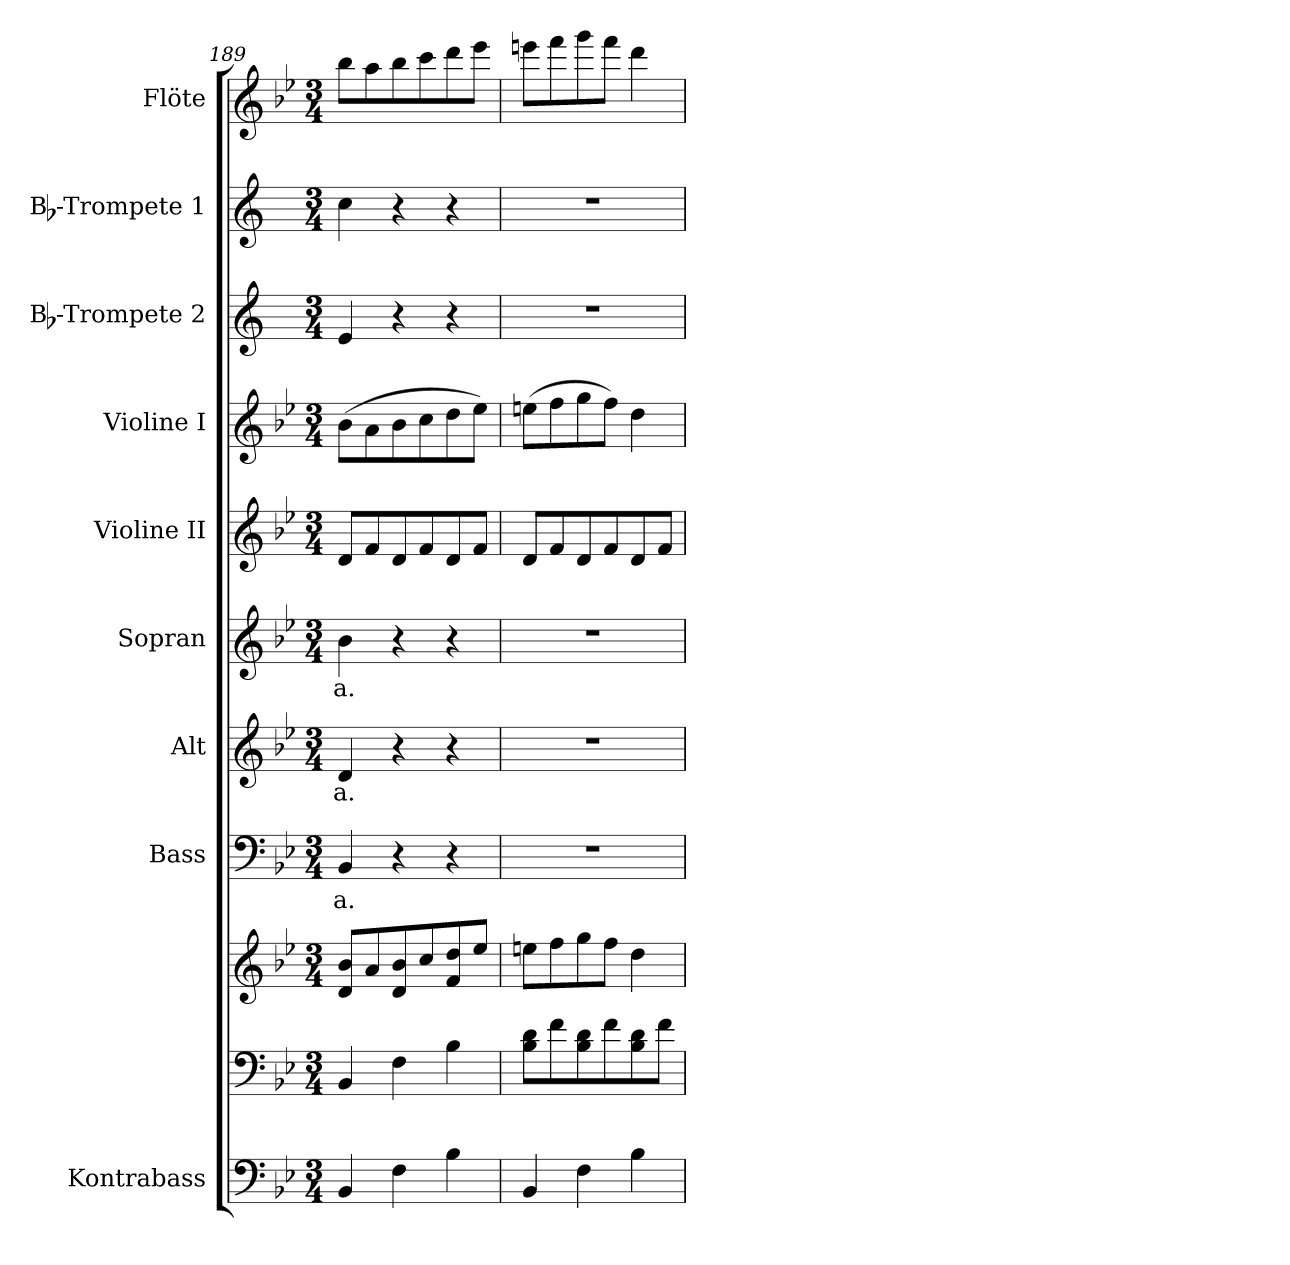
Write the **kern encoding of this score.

**kern	**kern	**kern	**kern	**text	**kern	**text	**kern	**text	**kern	**kern	**kern	**kern	**kern
*part10	*part9	*part9	*part8	*part8	*part7	*part7	*part6	*part6	*part5	*part4	*part3	*part2	*part1
*staff11	*staff10	*staff9	*staff8	*staff8	*staff7	*staff7	*staff6	*staff6	*staff5	*staff4	*staff3	*staff2	*staff1
*I"Kontrabass	*	*	*I"Bass	*	*I"Alt	*	*I"Sopran	*	*I"Violine II	*I"Violine I	*I"Bb-Trompete 2	*I"Bb-Trompete 1	*I"Flöte
*I'Kb.	*	*	*I'B.	*	*I'A.	*	*I'S.	*	*I'Vl. II	*I'Vl. I	*I'Bb Trp. 2	*I'Bb Trp. 1	*I'Fl.
*clefF4	*clefF4	*clefG2	*clefF4	*	*clefG2	*	*clefG2	*	*clefG2	*clefG2	*clefG2	*clefG2	*clefG2
*ITrd7c12	*	*	*	*	*	*	*	*	*	*	*ITrd1c2	*ITrd1c2	*
*k[b-e-]	*k[b-e-]	*k[b-e-]	*k[b-e-]	*	*k[b-e-]	*	*k[b-e-]	*	*k[b-e-]	*k[b-e-]	*k[b-e-]	*k[b-e-]	*k[b-e-]
*B-:	*B-:	*B-:	*B-:	*	*B-:	*	*B-:	*	*B-:	*B-:	*B-:	*B-:	*B-:
*M3/4	*M3/4	*M3/4	*M3/4	*	*M3/4	*	*M3/4	*	*M3/4	*M3/4	*M3/4	*M3/4	*M3/4
=189	=189	=189	=189	=189	=189	=189	=189	=189	=189	=189	=189	=189	=189
!	!	!	!	!LO:LY:b	!	!LO:LY:b	!	!LO:LY:b	!	!	!	!	!
4BBB-/	4BB-/	8d/ 8b-/L	4BB-/	-a.	4d/	-a.	4b-\	-a.	8d/L	(>8b-\L	4d/	4b-\	8bb-\L
.	.	8a/	.	.	.	.	.	.	8f/	8a\	.	.	8aa\
4FF\	4F\	8d/ 8b-/	4r	.	4r	.	4r	.	8d/	8b-\	4r	4r	8bb-\
.	.	8cc/	.	.	.	.	.	.	8f/	8cc\	.	.	8ccc\
4BB-\	4B-\	8f/ 8dd/	4r	.	4r	.	4r	.	8d/	8dd\	4r	4r	8ddd\
.	.	8ee-/J	.	.	.	.	.	.	8f/J	8ee-\J)	.	.	8eee-\J
=190	=190	=190	=190	=190	=190	=190	=190	=190	=190	=190	=190	=190	=190
4BBB-/	8B-\ 8d\L	8een\L	2.r	.	2.r	.	2.r	.	8d/L	(>8een\L	2.r	2.r	8eeen\L
.	8f\	8ff\	.	.	.	.	.	.	8f/	8ff\	.	.	8fff\
4FF\	8B-\ 8d\	8gg\	.	.	.	.	.	.	8d/	8gg\	.	.	8ggg\
.	8f\	8ff\J	.	.	.	.	.	.	8f/	8ff\J)	.	.	8fff\J
4BB-\	8B-\ 8d\	4dd\	.	.	.	.	.	.	8d/	4dd\	.	.	4ddd\
.	8f\J	.	.	.	.	.	.	.	8f/J	.	.	.	.
=	=	=	=	=	=	=	=	=	=	=	=	=	=
*-	*-	*-	*-	*-	*-	*-	*-	*-	*-	*-	*-	*-	*-
